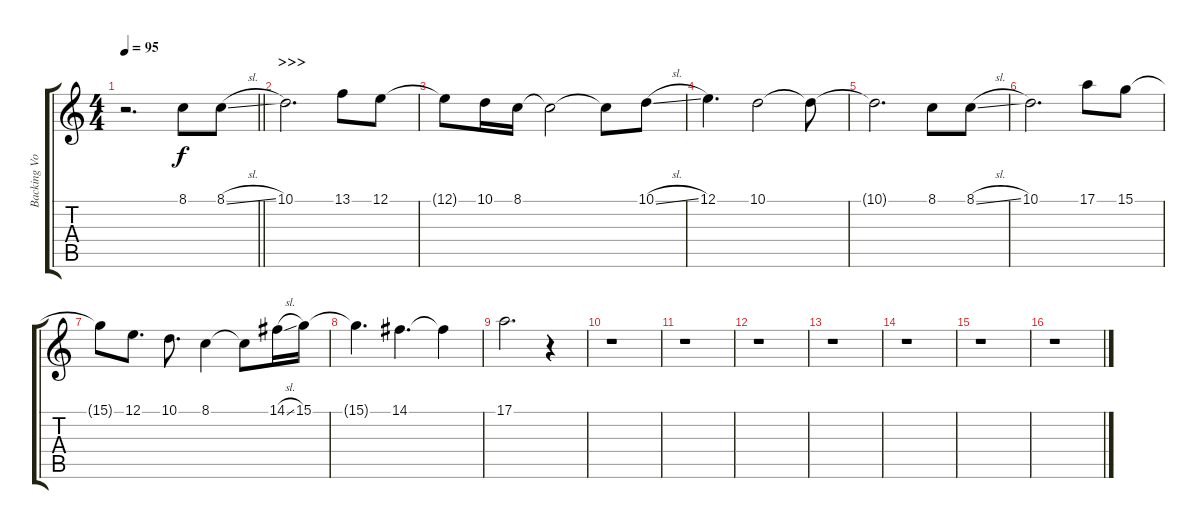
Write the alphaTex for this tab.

\track ("Backing Vocal" "Backing Vo") {instrument oboe}
\staff {score tabs}
\tuning (E4 B3 G3 D3 A2 D2) {hide}
\ts (4 4)
\tempo 95
\clef g2
\barLineRight lightlight
\ks c
r.2{d dy f} 8.1.8 8.1{sl}.8 |
\section ("" ">>>")
10.1.2{d} 13.1.8 12.1.8 |
12.1{t}.8 10.1.16 8.1.16 8.1{t}.2 8.1{t}.8 10.1{sl}.8 |
12.1.4{d} 10.1.2 10.1{t}.8 |
10.1{t}.2{d} 8.1.8 8.1{sl}.8 |
10.1.2{d} 17.1.8 15.1.8 |
15.1{t}.8 12.1.8{d} 10.1.8{d} 8.1.4 8.1{t}.8 14.1{sl}.16 15.1.16 |
15.1{t}.4{d} 14.1.4{d} 14.1{t}.4 |
17.1.2{d} r.4 |
r.1 |
r.1 |
r.1 |
r.1 |
r.1 |
r.1 |
r.1
